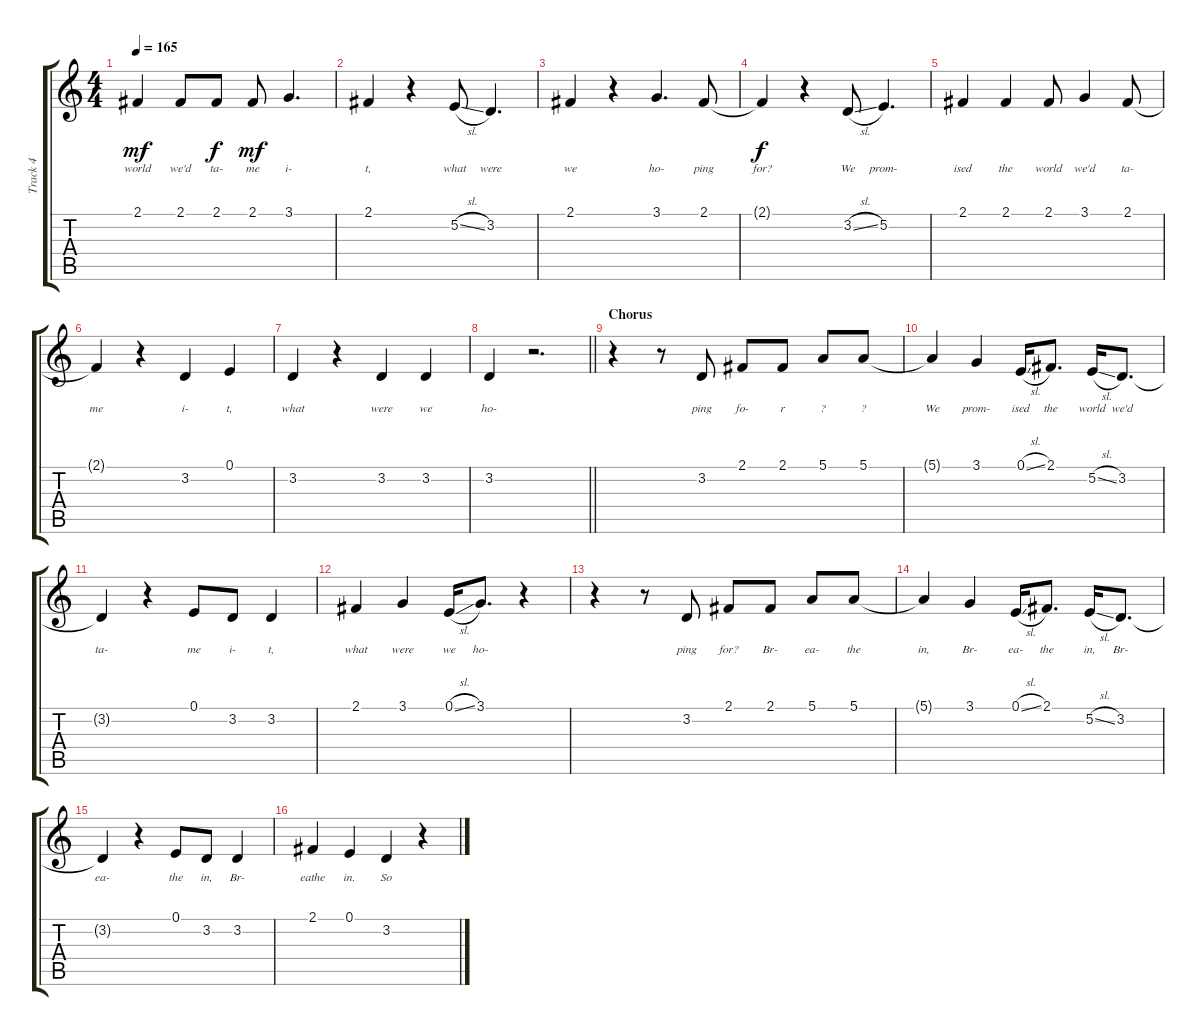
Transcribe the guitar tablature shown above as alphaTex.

\track ("Track 4" "Track 4") {instrument clarinet}
\staff {score tabs}
\tuning (E4 B3 G3 D3 A2 E2) {hide}
\ts (4 4)
\tempo 165
\clef g2
\ks c
2.1.4{lyrics (0 "world") lyrics (1 "") lyrics (2 "") lyrics (3 "") lyrics (4 "") dy mf} 2.1.8{lyrics (0 "we'd") lyrics (1 "") lyrics (2 "") lyrics (3 "") lyrics (4 "")} 2.1.8{lyrics (0 "ta-") lyrics (1 "") lyrics (2 "") lyrics (3 "") lyrics (4 "") dy f} 2.1.8{lyrics (0 "me") lyrics (1 "") lyrics (2 "") lyrics (3 "") lyrics (4 "") dy mf} 3.1.4{d lyrics (0 "i-") lyrics (1 "") lyrics (2 "") lyrics (3 "") lyrics (4 "")} |
2.1.4{lyrics (0 "t,") lyrics (1 "") lyrics (2 "") lyrics (3 "") lyrics (4 "")} r.4 5.2{sl}.8{lyrics (0 "what") lyrics (1 "") lyrics (2 "") lyrics (3 "") lyrics (4 "")} 3.2.4{d lyrics (0 "were") lyrics (1 "") lyrics (2 "") lyrics (3 "") lyrics (4 "")} |
2.1.4{lyrics (0 "we") lyrics (1 "") lyrics (2 "") lyrics (3 "") lyrics (4 "")} r.4 3.1.4{d lyrics (0 "ho-") lyrics (1 "") lyrics (2 "") lyrics (3 "") lyrics (4 "")} 2.1.8{lyrics (0 "ping") lyrics (1 "") lyrics (2 "") lyrics (3 "") lyrics (4 "")} |
2.1{t}.4{lyrics (0 "for?") lyrics (1 "") lyrics (2 "") lyrics (3 "") lyrics (4 "") dy f} r.4 3.2{sl}.8{lyrics (0 "We") lyrics (1 "") lyrics (2 "") lyrics (3 "") lyrics (4 "")} 5.2.4{d lyrics (0 "prom-") lyrics (1 "") lyrics (2 "") lyrics (3 "") lyrics (4 "")} |
2.1.4{lyrics (0 "ised") lyrics (1 "") lyrics (2 "") lyrics (3 "") lyrics (4 "")} 2.1.4{lyrics (0 "the") lyrics (1 "") lyrics (2 "") lyrics (3 "") lyrics (4 "")} 2.1.8{lyrics (0 "world") lyrics (1 "") lyrics (2 "") lyrics (3 "") lyrics (4 "")} 3.1.4{lyrics (0 "we'd") lyrics (1 "") lyrics (2 "") lyrics (3 "") lyrics (4 "")} 2.1.8{lyrics (0 "ta-") lyrics (1 "") lyrics (2 "") lyrics (3 "") lyrics (4 "")} |
2.1{t}.4{lyrics (0 "me") lyrics (1 "") lyrics (2 "") lyrics (3 "") lyrics (4 "")} r.4 3.2.4{lyrics (0 "i-") lyrics (1 "") lyrics (2 "") lyrics (3 "") lyrics (4 "")} 0.1.4{lyrics (0 "t,") lyrics (1 "") lyrics (2 "") lyrics (3 "") lyrics (4 "")} |
3.2.4{lyrics (0 "what") lyrics (1 "") lyrics (2 "") lyrics (3 "") lyrics (4 "")} r.4 3.2.4{lyrics (0 "were") lyrics (1 "") lyrics (2 "") lyrics (3 "") lyrics (4 "")} 3.2.4{lyrics (0 "we") lyrics (1 "") lyrics (2 "") lyrics (3 "") lyrics (4 "")} |
\barLineRight lightlight
3.2.4{lyrics (0 "ho-") lyrics (1 "") lyrics (2 "") lyrics (3 "") lyrics (4 "")} r.2{d} |
\section ("" "Chorus")
r.4 r.8 3.2.8{lyrics (0 "ping") lyrics (1 "") lyrics (2 "") lyrics (3 "") lyrics (4 "")} 2.1.8{lyrics (0 "fo-") lyrics (1 "") lyrics (2 "") lyrics (3 "") lyrics (4 "")} 2.1.8{lyrics (0 "r") lyrics (1 "") lyrics (2 "") lyrics (3 "") lyrics (4 "")} 5.1.8{lyrics (0 "?") lyrics (1 "") lyrics (2 "") lyrics (3 "") lyrics (4 "")} 5.1.8{lyrics (0 "?") lyrics (1 "") lyrics (2 "") lyrics (3 "") lyrics (4 "")} |
5.1{t}.4{lyrics (0 "We") lyrics (1 "") lyrics (2 "") lyrics (3 "") lyrics (4 "")} 3.1.4{lyrics (0 "prom-") lyrics (1 "") lyrics (2 "") lyrics (3 "") lyrics (4 "")} 0.1{sl}.16{lyrics (0 "ised") lyrics (1 "") lyrics (2 "") lyrics (3 "") lyrics (4 "")} 2.1.8{d lyrics (0 "the") lyrics (1 "") lyrics (2 "") lyrics (3 "") lyrics (4 "")} 5.2{sl}.16{lyrics (0 "world") lyrics (1 "") lyrics (2 "") lyrics (3 "") lyrics (4 "")} 3.2.8{d lyrics (0 "we'd") lyrics (1 "") lyrics (2 "") lyrics (3 "") lyrics (4 "")} |
3.2{t}.4{lyrics (0 "ta-") lyrics (1 "") lyrics (2 "") lyrics (3 "") lyrics (4 "")} r.4 0.1.8{lyrics (0 "me") lyrics (1 "") lyrics (2 "") lyrics (3 "") lyrics (4 "")} 3.2.8{lyrics (0 "i-") lyrics (1 "") lyrics (2 "") lyrics (3 "") lyrics (4 "")} 3.2.4{lyrics (0 "t,") lyrics (1 "") lyrics (2 "") lyrics (3 "") lyrics (4 "")} |
2.1.4{lyrics (0 "what") lyrics (1 "") lyrics (2 "") lyrics (3 "") lyrics (4 "")} 3.1.4{lyrics (0 "were") lyrics (1 "") lyrics (2 "") lyrics (3 "") lyrics (4 "")} 0.1{sl}.16{lyrics (0 "we") lyrics (1 "") lyrics (2 "") lyrics (3 "") lyrics (4 "")} 3.1.8{d lyrics (0 "ho-") lyrics (1 "") lyrics (2 "") lyrics (3 "") lyrics (4 "")} r.4 |
r.4 r.8 3.2.8{lyrics (0 "ping") lyrics (1 "") lyrics (2 "") lyrics (3 "") lyrics (4 "")} 2.1.8{lyrics (0 "for?") lyrics (1 "") lyrics (2 "") lyrics (3 "") lyrics (4 "")} 2.1.8{lyrics (0 "Br-") lyrics (1 "") lyrics (2 "") lyrics (3 "") lyrics (4 "")} 5.1.8{lyrics (0 "ea-") lyrics (1 "") lyrics (2 "") lyrics (3 "") lyrics (4 "")} 5.1.8{lyrics (0 "the") lyrics (1 "") lyrics (2 "") lyrics (3 "") lyrics (4 "")} |
5.1{t}.4{lyrics (0 "in,") lyrics (1 "") lyrics (2 "") lyrics (3 "") lyrics (4 "")} 3.1.4{lyrics (0 "Br-") lyrics (1 "") lyrics (2 "") lyrics (3 "") lyrics (4 "")} 0.1{sl}.16{lyrics (0 "ea-") lyrics (1 "") lyrics (2 "") lyrics (3 "") lyrics (4 "")} 2.1.8{d lyrics (0 "the") lyrics (1 "") lyrics (2 "") lyrics (3 "") lyrics (4 "")} 5.2{sl}.16{lyrics (0 "in,") lyrics (1 "") lyrics (2 "") lyrics (3 "") lyrics (4 "")} 3.2.8{d lyrics (0 "Br-") lyrics (1 "") lyrics (2 "") lyrics (3 "") lyrics (4 "")} |
3.2{t}.4{lyrics (0 "ea-") lyrics (1 "") lyrics (2 "") lyrics (3 "") lyrics (4 "")} r.4 0.1.8{lyrics (0 "the") lyrics (1 "") lyrics (2 "") lyrics (3 "") lyrics (4 "")} 3.2.8{lyrics (0 "in,") lyrics (1 "") lyrics (2 "") lyrics (3 "") lyrics (4 "")} 3.2.4{lyrics (0 "Br-") lyrics (1 "") lyrics (2 "") lyrics (3 "") lyrics (4 "")} |
2.1.4{lyrics (0 "eathe") lyrics (1 "") lyrics (2 "") lyrics (3 "") lyrics (4 "")} 0.1.4{lyrics (0 "in.") lyrics (1 "") lyrics (2 "") lyrics (3 "") lyrics (4 "")} 3.2.4{lyrics (0 "So") lyrics (1 "") lyrics (2 "") lyrics (3 "") lyrics (4 "")} r.4
